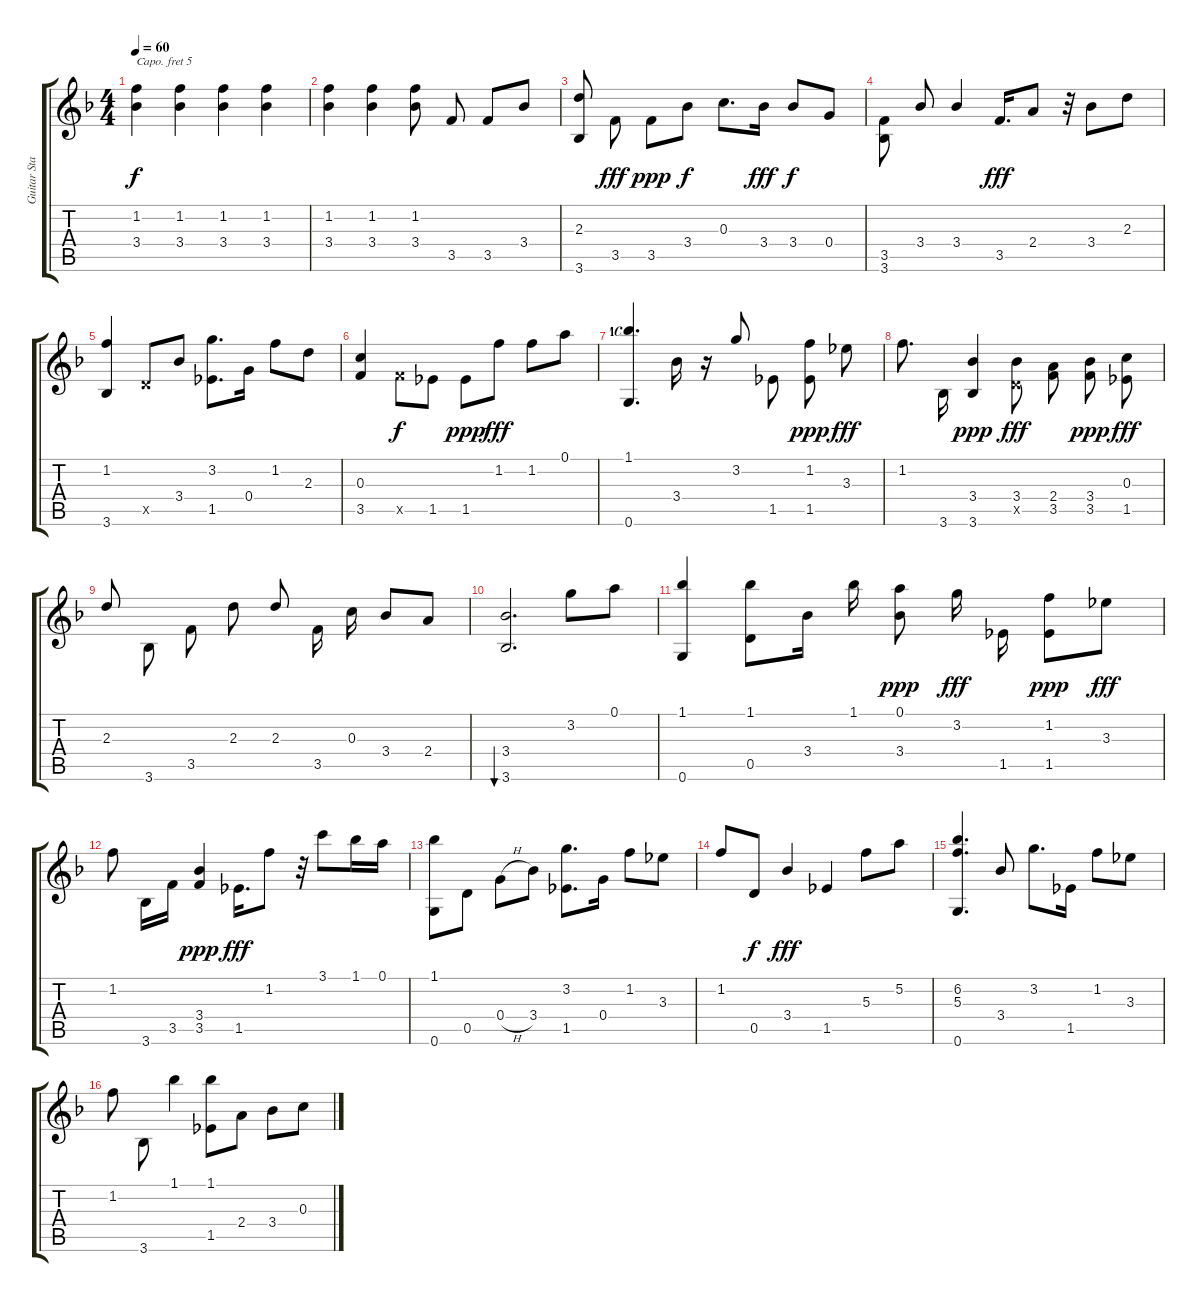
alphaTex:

\track ("Guitar Standard" "Guitar Sta") {instrument acousticguitarsteel}
\staff {score tabs}
\capo 5
\tuning (E4 B3 G3 D3 A2 D2) {hide}
\ts (4 4)
\tempo 60
\clef g2
\ks f
(1.2 3.4).4{dy f instrument acousticguitarsteel} (1.2 3.4).4 (1.2 3.4).4 (1.2 3.4).4 |
(1.2 3.4).4 (1.2 3.4).4{beam split} (1.2 3.4).8{beam Down beam split} 3.5.8 3.5.8 3.4.8 |
(2.3 3.6).8{beam Up beam split} 3.5.8{dy fff beam Down} 3.5.8{dy ppp beam Down} 3.4.8{dy f beam Down beam split} 0.3.8{d} 3.4.16{dy fff} 3.4.8{dy f} 0.4.8 |
(3.5 3.6).8{beam Down beam split} 3.4.8{beam Up} 3.4.4{beam Up beam split} 3.5.16{d dy fff} 2.4.8 r.32 3.4.8 2.3.8 |
(1.2 3.6).4 0.5{x}.8 3.4.8 (3.2 1.5).8{d} 0.4.16 1.2.8 2.3.8 |
(0.3 3.5).4{beam Up beam split} 3.5{x}.8{dy f beam Down} 1.5.8{beam Down beam split} 1.5.8{dy ppp} 1.2.8{dy fff} 1.2.8 0.1.8 |
(1.1{lf 2 rf 5} 0.6).4{d beam split} 3.4.16{beam Down} r.16{beam split} 3.2.8{beam Up beam split} 1.5.8{beam Down beam split} (1.2 1.5).8{dy ppp beam Down beam split} 3.3.8{dy fff} |
1.2.8{d beam split} 3.6.16{beam Down beam split} (3.4 3.6).4{dy ppp beam Up beam split} (3.4 0.5{x}).8{dy fff beam Down beam split} (2.4 3.5).8{beam Down beam split} (3.4 3.5).8{dy ppp beam Down beam split} (0.3 1.5).8{dy fff beam Down} |
2.3.8{beam Up beam split} 3.6.8{beam Down} 3.5.8{beam Down beam split} 2.3.8{beam split} 2.3.8{beam Up beam split} 3.5.16{beam Down beam split} 0.3.16 3.4.8 2.4.8 |
(3.4 3.6).2{d bu 240 beam Up beam split} 3.2.8 0.1.8 |
(1.1 0.6).4{beam split} (1.1 0.5).8{beam Down} 3.4.16{beam Down beam split} 1.1.16{beam split} (0.1 3.4).8{dy ppp beam Down beam split} 3.2.16{dy fff beam split} 1.5.16{beam Down beam split} (1.2 1.5).8{dy ppp} 3.3.8{dy fff} |
1.2.8{beam split} 3.6.16{beam Down} 3.5.16{beam Down beam split} (3.4 3.5).4{dy ppp beam Up beam split} 1.5.16{d dy fff} 1.2.8 r.32 3.1.8 1.1.16 0.1.16 |
(1.1 0.6).8{beam Down} 0.5.8{beam Down} 0.4{h}.8{beam Down} 3.4.8{beam Down beam split} (3.2 1.5).8{d} 0.4.16 1.2.8 3.3.8 |
1.2.8 0.5.8{dy f beam split} 3.4.4{dy fff beam Up beam split} 1.5.4 5.3.8 5.2.8 |
(6.2 5.3 0.6).4{d beam split} 3.4.8{beam Up beam split} 3.2.8{d} 1.5.16 1.2.8 3.3.8 |
1.2.8{beam split} 3.6.8{beam Down beam split} 1.1.4 (1.1 1.5).8 2.4.8 3.4.8 0.3.8
